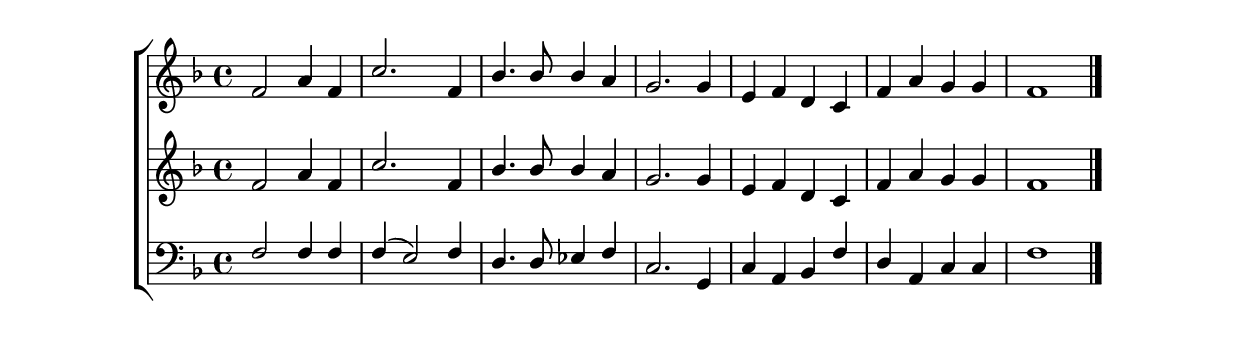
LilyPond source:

\paper {
  top-system-spacing #'basic-distance = #10
  score-system-spacing #'basic-distance = #20
  system-system-spacing #'basic-distance = #20
  last-bottom-spacing #'basic-distance = #10
}
global = {
  \key f \major
  \time 4/4
}
% these two are relative to c'=middle c?
% the starting f is a fourth above middle c
vlnMusic = \relative c' {
  f2 a4 f c'2. f,4 bes4. bes8 bes4 a 
  g2. g4 e f d c f a g g f1
  \bar "|."
}
kazMusic = \relative c' {
  f2 a4 f c'2. f,4 bes4. bes8 bes4 a 
  g2. g4 e f d c f a g g f1
  \bar "|."
}
% this one is relative to c which is an octave below c'
% the starting f is a fourth above octave below middle c
% i.e. fifth below middle c
boneMusic = \relative c {
  f2 f4 f f(e2) f4 d4. d8 ees4 f 
  c2. g4 c a bes f' d a c c f1 
}
\score {
  \new ChoirStaff <<
    \new Staff = "violin" <<
      \new Voice = "violins" {
	\voiceOne
	<< \global \vlnMusic >>
      }
    >>
    \new Staff = "kazoo" <<
      \new Voice = "kazoos" {
	\voiceOne
	<< \global \kazMusic >>
      }
    >>
    \new Staff = "trombone" <<
      \clef bass
      \new Voice = "trombones" {
	\voiceOne
	<< \global \boneMusic >>
      }
    >>
  >>
}
